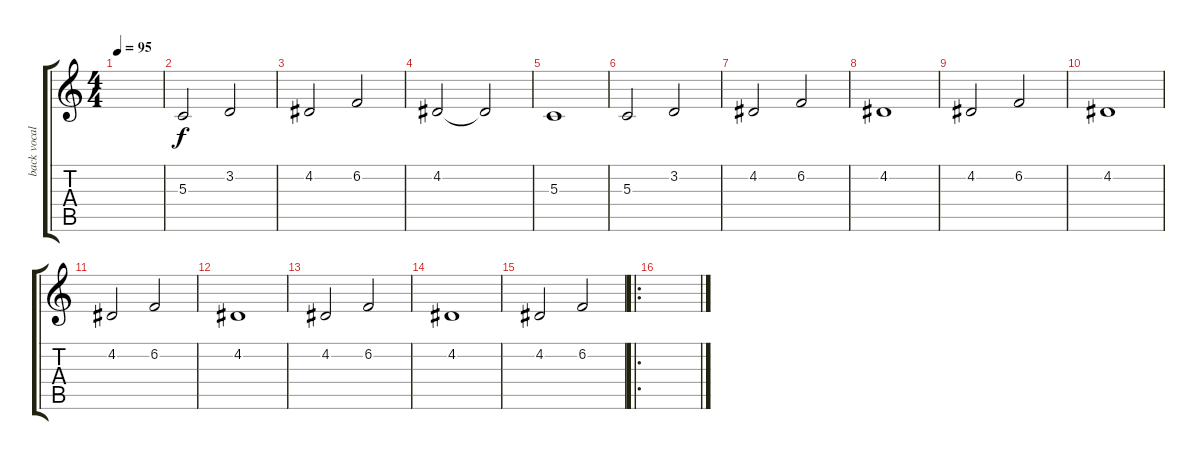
\track ("back vocal" "back vocal") {instrument choiraahs}
\staff {score tabs}
\tuning (E4 B3 G3 D3 A2 E2) {hide}
\ts (4 4)
\tempo 95
\clef g2
\ks c
|
5.3.2 3.2.2 |
4.2.2 6.2.2 |
4.2.2 4.2{t}.2 |
5.3.1 |
5.3.2 3.2.2 |
4.2.2 6.2.2 |
4.2.1 |
4.2.2 6.2.2 |
4.2.1 |
4.2.2 6.2.2 |
4.2.1 |
4.2.2 6.2.2 |
4.2.1 |
4.2.2 6.2.2 |
\ro
